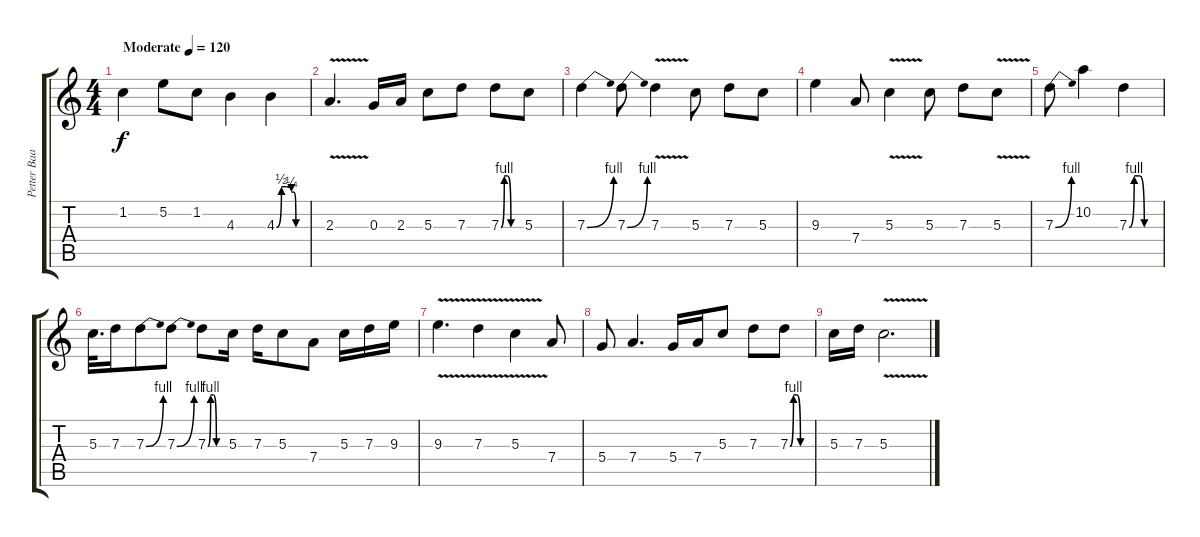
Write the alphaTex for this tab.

\track ("Petter Baarli" "Petter Baa") {instrument overdrivenguitar}
\staff {score tabs}
\tuning (E4 B3 G3 D3 A2 E2) {hide}
\ts (4 4)
\tempo (120 "Moderate")
\clef g2
\ks c
1.2.4{dy f instrument overdrivenguitar} 5.2.8 1.2.8 4.3.4 4.3{be (custom 0 0 10 2 20 2 30 1 35 1 39 0 46 0 50 0 60 0)}.4 |
2.3{v}.4{d} 0.3.16 2.3.16 5.3.8 7.3.8 7.3{be (custom 0 0 10 4 20 4 30 0 60 0)}.8 5.3.8 |
7.3{be (bend 0 0 60 4)}.4 7.3{be (bend 0 0 60 4)}.8 7.3{v}.4 5.3.8 7.3.8 5.3.8 |
9.3.4 7.4.8 5.3{v}.4 5.3.8 7.3.8 5.3{v}.8 |
7.3{be (bend 0 0 60 4)}.8 10.2.4 7.3{be (custom 0 0 10 4 20 4 30 0 60 0)}.4 |
5.3.32{d} 7.3.16 7.3{be (bend 0 0 60 4)}.8 7.3{be (bend 0 0 60 4)}.8 7.3{be (custom 0 0 10 4 20 4 30 0 60 0)}.8 5.3.16 7.3.16 5.3.8 7.4.8 5.3.16 7.3.16 9.3.16 |
9.3{v}.4{d} 7.3{v}.4 5.3{v}.4 7.4.8 |
5.4.8 7.4.4{d} 5.4.16 7.4.16 5.3.8 7.3.8 7.3{be (custom 0 0 10 4 20 4 30 0 60 0)}.8 |
5.3.16 7.3.16 5.3{v}.2{d}
